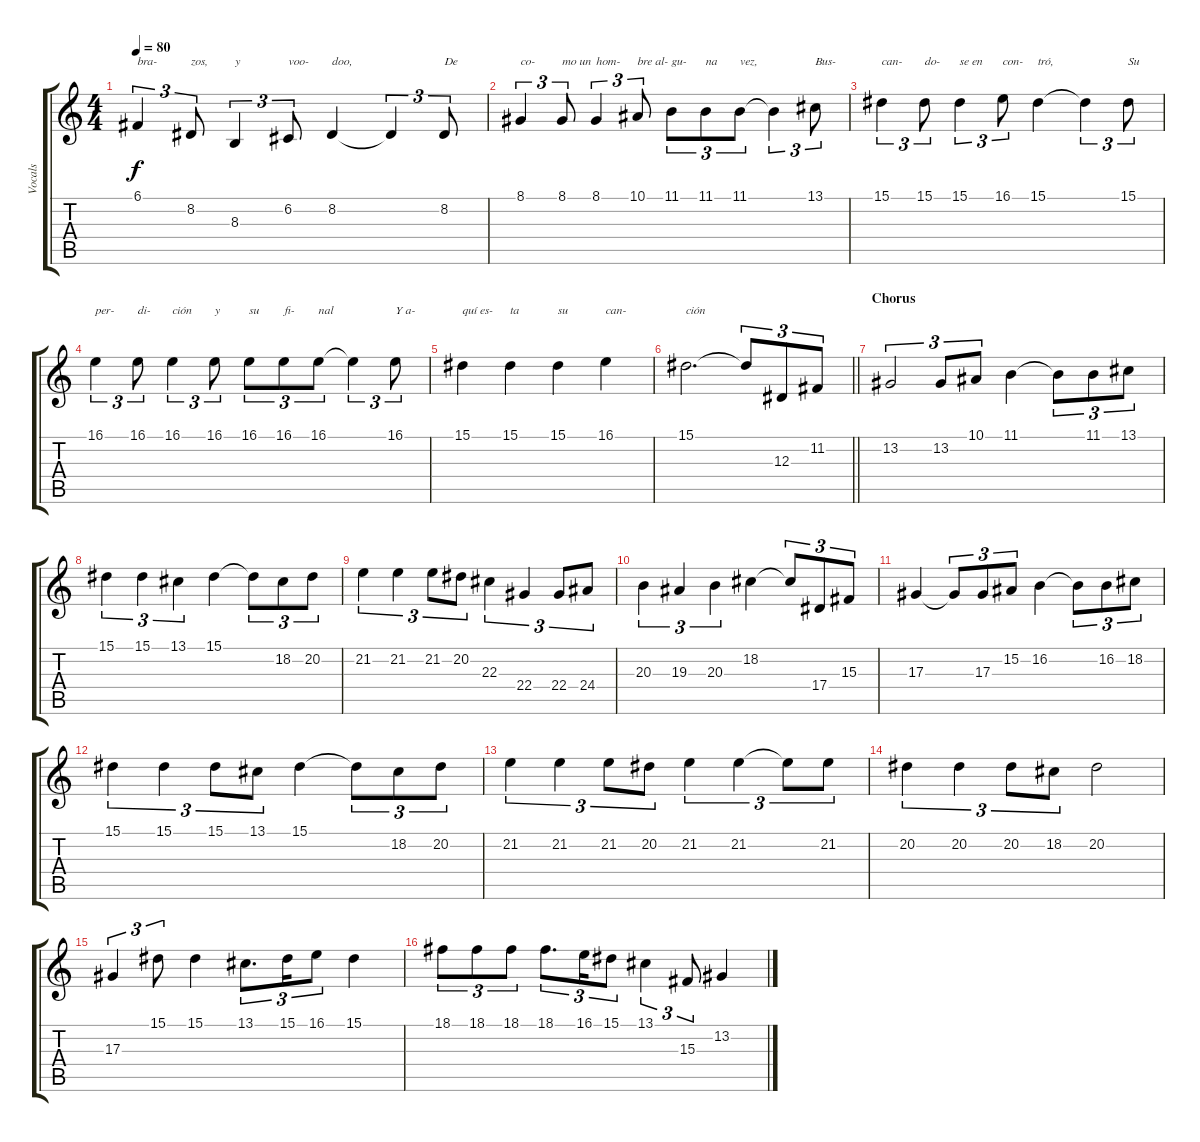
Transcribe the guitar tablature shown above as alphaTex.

\track ("Vocals" "Vocals") {instrument lead6voice}
\staff {score tabs}
\tuning (C4 G3 Eb3 Bb2 F2 C2) {hide}
\ts (4 4)
\tempo 80
\clef g2
\ks c
6.1.4{tu (3 2) txt "bra-" dy f} 8.2.8{tu (3 2) txt "zos,"} 8.3.4{tu (3 2) txt "y"} 6.2.8{tu (3 2) txt "voo-"} 8.2.4{txt "doo,"} 8.2{t}.4{tu (3 2)} 8.2.8{tu (3 2) txt "De"} |
8.1.4{tu (3 2) txt "co-"} 8.1.8{tu (3 2) txt "mo un"} 8.1.4{tu (3 2) txt "hom-"} 10.1.8{tu (3 2) txt "bre al-"} 11.1.8{tu (3 2) txt "gu-"} 11.1.8{tu (3 2) txt "na"} 11.1.8{tu (3 2) txt "vez,"} 11.1{t}.4{tu (3 2)} 13.1.8{tu (3 2) txt "Bus-"} |
15.1.4{tu (3 2) txt "can-"} 15.1.8{tu (3 2) txt "do-"} 15.1.4{tu (3 2) txt "se en"} 16.1.8{tu (3 2) txt "con-"} 15.1.4{txt "tró,"} 15.1{t}.4{tu (3 2)} 15.1.8{tu (3 2) txt "Su"} |
16.1.4{tu (3 2) txt "per-"} 16.1.8{tu (3 2) txt "di-"} 16.1.4{tu (3 2) txt "ción"} 16.1.8{tu (3 2) txt "y"} 16.1.8{tu (3 2) txt "su"} 16.1.8{tu (3 2) txt "fi-"} 16.1.8{tu (3 2) txt "nal"} 16.1{t}.4{tu (3 2)} 16.1.8{tu (3 2) txt "Y a-"} |
15.1.4{txt "quí es-"} 15.1.4{txt "ta"} 15.1.4{txt "su"} 16.1.4{txt "can-"} |
\barLineRight lightlight
15.1.2{d txt "ción"} 15.1{t}.8{tu (3 2)} 12.3.8{tu (3 2)} 11.2.8{tu (3 2)} |
\section ("" "Chorus")
13.2.2{tu (3 2)} 13.2.8{tu (3 2)} 10.1.8{tu (3 2)} 11.1.4 11.1{t}.8{tu (3 2)} 11.1.8{tu (3 2)} 13.1.8{tu (3 2)} |
15.1.4{tu (3 2)} 15.1.4{tu (3 2)} 13.1.4{tu (3 2)} 15.1.4 15.1{t}.8{tu (3 2)} 18.2.8{tu (3 2)} 20.2.8{tu (3 2)} |
21.2.4{tu (3 2)} 21.2.4{tu (3 2)} 21.2.8{tu (3 2)} 20.2.8{tu (3 2)} 22.3.4{tu (3 2)} 22.4.4{tu (3 2)} 22.4.8{tu (3 2)} 24.4.8{tu (3 2)} |
20.3.4{tu (3 2)} 19.3.4{tu (3 2)} 20.3.4{tu (3 2)} 18.2.4 18.2{t}.8{tu (3 2)} 17.4.8{tu (3 2)} 15.3.8{tu (3 2)} |
17.3.4 17.3{t}.8{tu (3 2)} 17.3.8{tu (3 2)} 15.2.8{tu (3 2)} 16.2.4 16.2{t}.8{tu (3 2)} 16.2.8{tu (3 2)} 18.2.8{tu (3 2)} |
15.1.4{tu (3 2)} 15.1.4{tu (3 2)} 15.1.8{tu (3 2)} 13.1.8{tu (3 2)} 15.1.4 15.1{t}.8{tu (3 2)} 18.2.8{tu (3 2)} 20.2.8{tu (3 2)} |
21.2.4{tu (3 2)} 21.2.4{tu (3 2)} 21.2.8{tu (3 2)} 20.2.8{tu (3 2)} 21.2.4{tu (3 2)} 21.2.4{tu (3 2)} 21.2{t}.8{tu (3 2)} 21.2.8{tu (3 2)} |
20.2.4{tu (3 2)} 20.2.4{tu (3 2)} 20.2.8{tu (3 2)} 18.2.8{tu (3 2)} 20.2.2 |
17.3.4{tu (3 2)} 15.1.8{tu (3 2)} 15.1.4 13.1.8{d tu (3 2)} 15.1.16{tu (3 2)} 16.1.8{tu (3 2)} 15.1.4 |
18.1.8{tu (3 2)} 18.1.8{tu (3 2)} 18.1.8{tu (3 2)} 18.1.8{d tu (3 2)} 16.1.16{tu (3 2)} 15.1.8{tu (3 2)} 13.1.4{tu (3 2)} 15.3.8{tu (3 2)} 13.2.4
